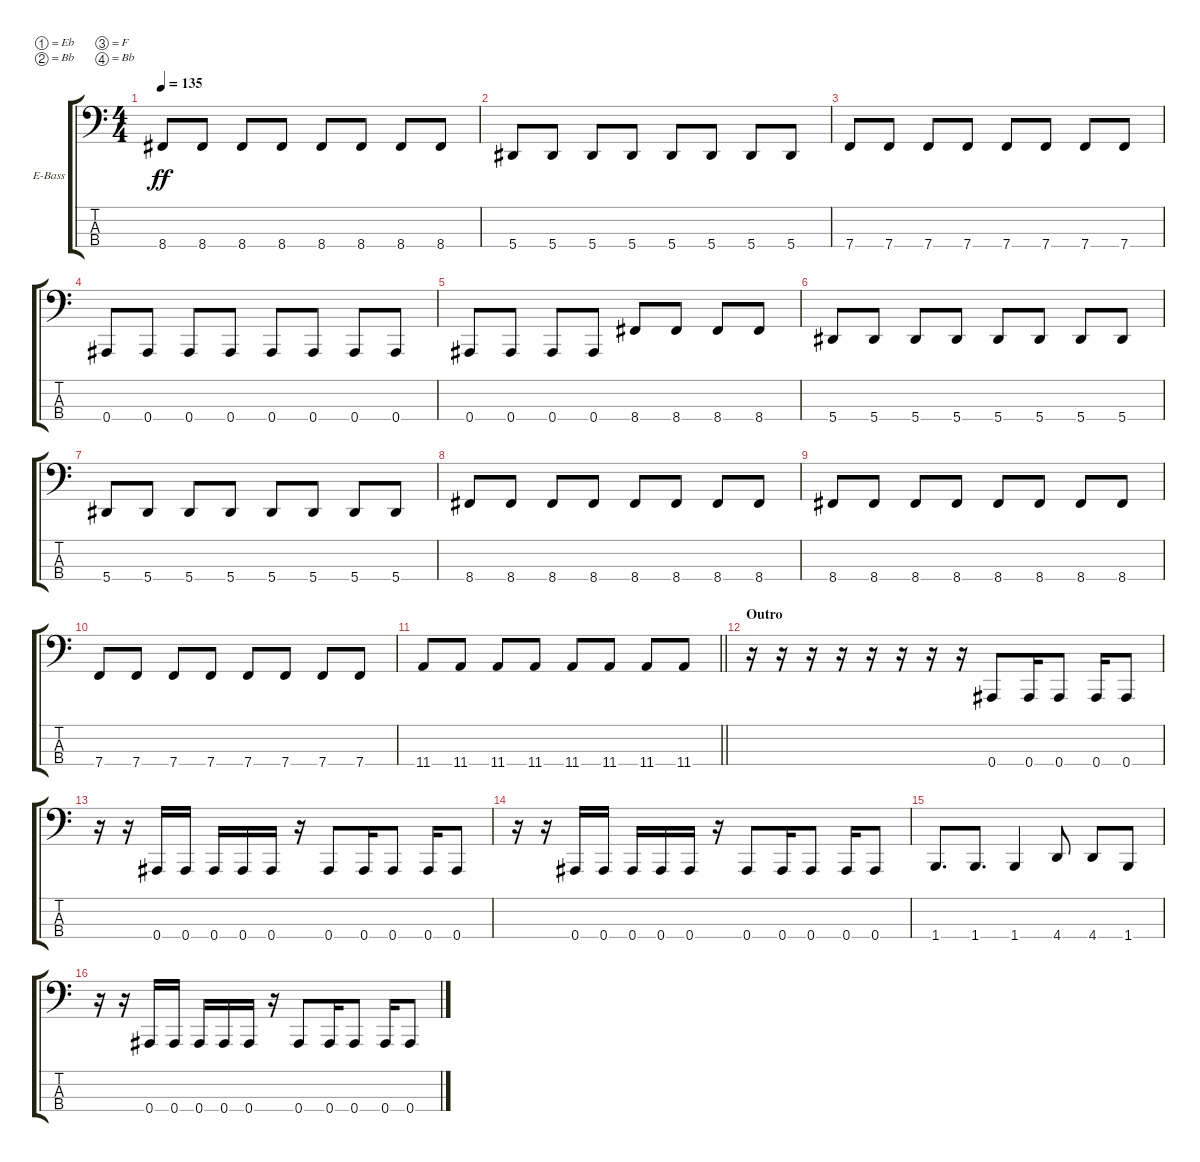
\bracketExtendMode groupsimilarinstruments
\firstSystemTrackNameOrientation horizontal
\otherSystemsTrackNameOrientation horizontal
\track ("Bass" "E-Bass") {instrument electricbassfinger}
\staff {score tabs}
\tuning (Eb3 Bb0 F2 Bb0)
\ts (4 4)
\tempo 135
\clef f4
\ks c
8.4.8{dy ff} 8.4.8 8.4.8 8.4.8 8.4.8 8.4.8 8.4.8 8.4.8 |
5.4.8 5.4.8 5.4.8 5.4.8 5.4.8 5.4.8 5.4.8 5.4.8 |
7.4.8 7.4.8 7.4.8 7.4.8 7.4.8 7.4.8 7.4.8 7.4.8 |
0.4.8 0.4.8 0.4.8 0.4.8 0.4.8 0.4.8 0.4.8 0.4.8 |
0.4.8 0.4.8 0.4.8 0.4.8 8.4.8 8.4.8 8.4.8 8.4.8 |
5.4.8 5.4.8 5.4.8 5.4.8 5.4.8 5.4.8 5.4.8 5.4.8 |
5.4.8 5.4.8 5.4.8 5.4.8 5.4.8 5.4.8 5.4.8 5.4.8 |
8.4.8 8.4.8 8.4.8 8.4.8 8.4.8 8.4.8 8.4.8 8.4.8 |
8.4.8 8.4.8 8.4.8 8.4.8 8.4.8 8.4.8 8.4.8 8.4.8 |
7.4.8 7.4.8 7.4.8 7.4.8 7.4.8 7.4.8 7.4.8 7.4.8 |
\barLineRight lightlight
11.4.8 11.4.8 11.4.8 11.4.8 11.4.8 11.4.8 11.4.8 11.4.8 |
\section ("" "Outro")
r.16 r.16 r.16 r.16 r.16 r.16 r.16 r.16 0.4.8 0.4.16 0.4.8 0.4.16 0.4.8 |
r.16 r.16 0.4.16 0.4.16 0.4.16 0.4.16 0.4.16 r.16 0.4.8 0.4.16 0.4.8 0.4.16 0.4.8 |
r.16 r.16 0.4.16 0.4.16 0.4.16 0.4.16 0.4.16 r.16 0.4.8 0.4.16 0.4.8 0.4.16 0.4.8 |
1.4.8{d} 1.4.8{d} 1.4.4 4.4.8 4.4.8 1.4.8 |
r.16 r.16 0.4.16 0.4.16 0.4.16 0.4.16 0.4.16 r.16 0.4.8 0.4.16 0.4.8 0.4.16 0.4.8
